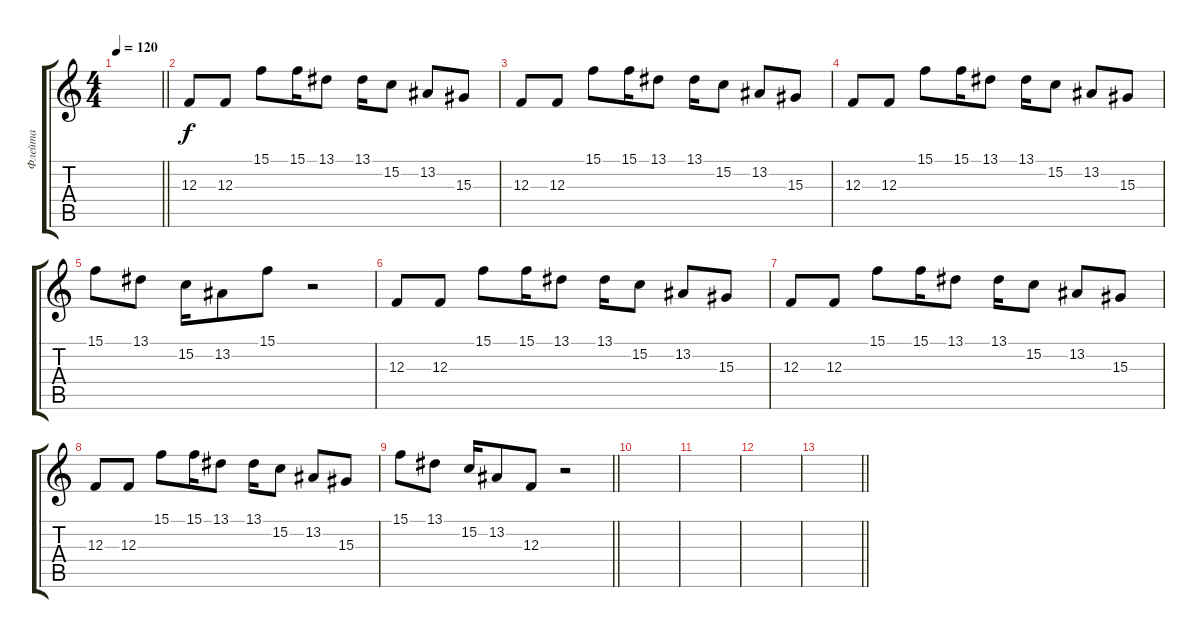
\track ("Флейта" "Флейта") {instrument flute}
\staff {score tabs}
\tuning (D4 A3 F3 C3 G2 D2) {hide}
\ts (4 4)
\tempo 120
\clef g2
\barLineRight lightlight
\ks c
|
12.3.8 12.3.8 15.1.8 15.1.16 13.1.8 13.1.16 15.2.8 13.2.8 15.3.8 |
12.3.8 12.3.8 15.1.8 15.1.16 13.1.8 13.1.16 15.2.8 13.2.8 15.3.8 |
12.3.8 12.3.8 15.1.8 15.1.16 13.1.8 13.1.16 15.2.8 13.2.8 15.3.8 |
15.1.8 13.1.8 15.2.16 13.2.8 15.1.8 r.2 |
12.3.8 12.3.8 15.1.8 15.1.16 13.1.8 13.1.16 15.2.8 13.2.8 15.3.8 |
12.3.8 12.3.8 15.1.8 15.1.16 13.1.8 13.1.16 15.2.8 13.2.8 15.3.8 |
12.3.8 12.3.8 15.1.8 15.1.16 13.1.8 13.1.16 15.2.8 13.2.8 15.3.8 |
\barLineRight lightlight
15.1.8 13.1.8 15.2.16 13.2.8 12.3.8 r.2 |
|
|
|
\barLineRight lightlight
